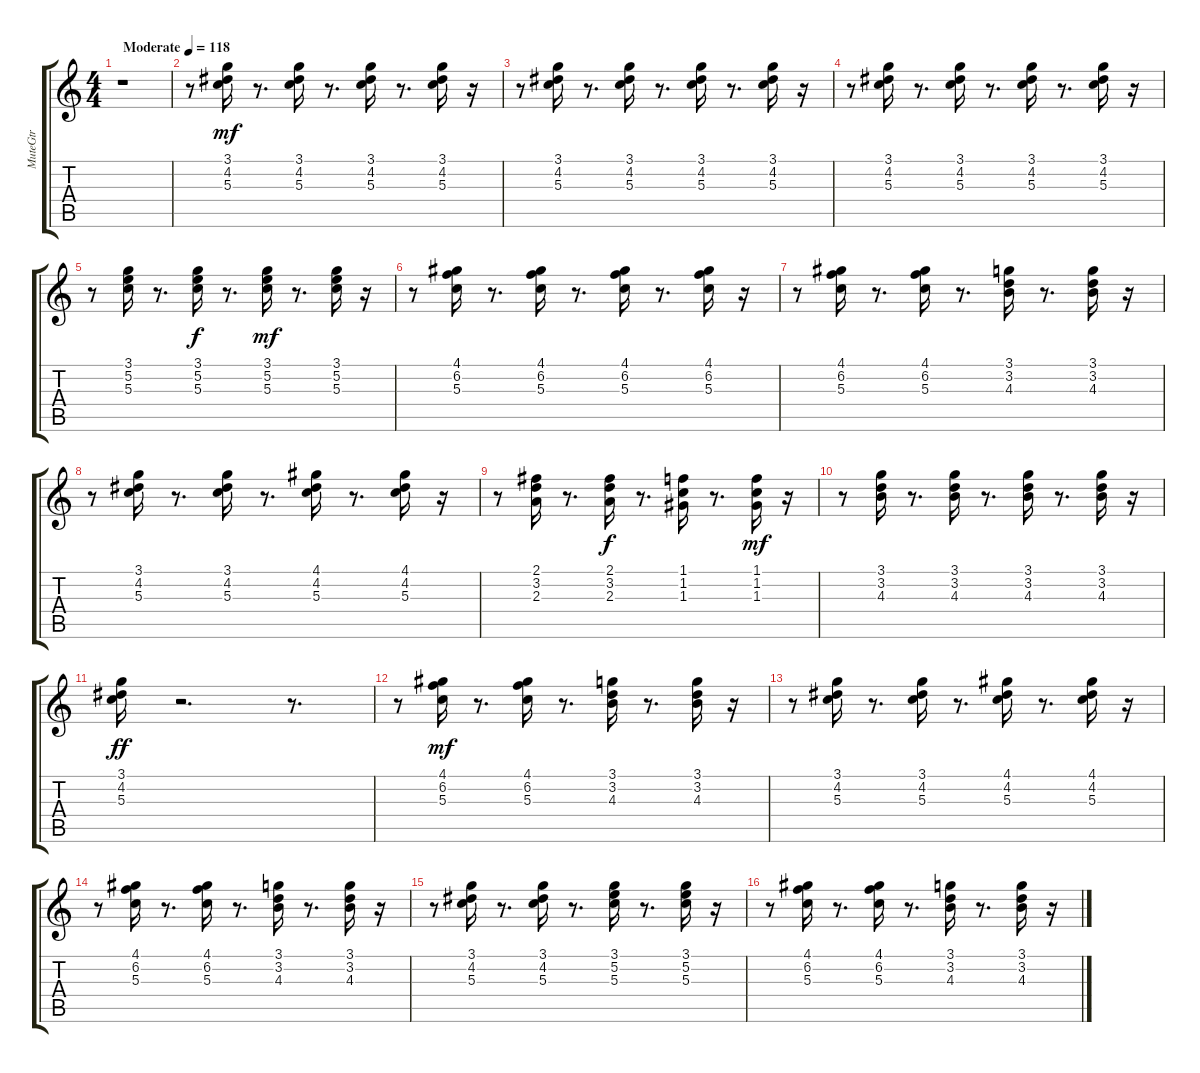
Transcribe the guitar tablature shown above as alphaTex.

\track ("MuteGtr" "MuteGtr") {instrument electricguitarmuted}
\staff {score tabs}
\tuning (E4 B3 G3 D3 A2 E2) {hide}
\ts (4 4)
\tempo (118 "Moderate")
\clef g2
\ks c
r.1{dy mf instrument electricguitarmuted} |
r.8 (3.1 4.2 5.3).16 r.8{d} (3.1 4.2 5.3).16 r.8{d} (3.1 4.2 5.3).16 r.8{d} (3.1 4.2 5.3).16 r.16 |
r.8 (3.1 4.2 5.3).16 r.8{d} (3.1 4.2 5.3).16 r.8{d} (3.1 4.2 5.3).16 r.8{d} (3.1 4.2 5.3).16 r.16 |
r.8 (3.1 4.2 5.3).16 r.8{d} (3.1 4.2 5.3).16 r.8{d} (3.1 4.2 5.3).16 r.8{d} (3.1 4.2 5.3).16 r.16 |
r.8 (3.1 5.2 5.3).16 r.8{d} (3.1 5.2 5.3).16{dy f} r.8{d} (3.1 5.2 5.3).16{dy mf} r.8{d} (3.1 5.2 5.3).16 r.16 |
r.8 (4.1 6.2 5.3).16 r.8{d} (4.1 6.2 5.3).16 r.8{d} (4.1 6.2 5.3).16 r.8{d} (4.1 6.2 5.3).16 r.16 |
r.8 (4.1 6.2 5.3).16 r.8{d} (4.1 6.2 5.3).16 r.8{d} (3.1 3.2 4.3).16 r.8{d} (3.1 3.2 4.3).16 r.16 |
r.8 (3.1 4.2 5.3).16 r.8{d} (3.1 4.2 5.3).16 r.8{d} (4.1 4.2 5.3).16 r.8{d} (4.1 4.2 5.3).16 r.16 |
r.8 (2.1 3.2 2.3).16 r.8{d} (2.1 3.2 2.3).16{dy f} r.8{d} (1.1 1.2 1.3).16 r.8{d} (1.1 1.2 1.3).16{dy mf} r.16 |
r.8 (3.1 3.2 4.3).16 r.8{d} (3.1 3.2 4.3).16 r.8{d} (3.1 3.2 4.3).16 r.8{d} (3.1 3.2 4.3).16 r.16 |
(3.1 4.2 5.3).16{dy ff} r.2{d} r.8{d} |
r.8 (4.1 6.2 5.3).16{dy mf} r.8{d} (4.1 6.2 5.3).16 r.8{d} (3.1 3.2 4.3).16 r.8{d} (3.1 3.2 4.3).16 r.16 |
r.8 (3.1 4.2 5.3).16 r.8{d} (3.1 4.2 5.3).16 r.8{d} (4.1 4.2 5.3).16 r.8{d} (4.1 4.2 5.3).16 r.16 |
r.8 (4.1 6.2 5.3).16 r.8{d} (4.1 6.2 5.3).16 r.8{d} (3.1 3.2 4.3).16 r.8{d} (3.1 3.2 4.3).16 r.16 |
r.8 (3.1 4.2 5.3).16 r.8{d} (3.1 4.2 5.3).16 r.8{d} (3.1 5.2 5.3).16 r.8{d} (3.1 5.2 5.3).16 r.16 |
r.8 (4.1 6.2 5.3).16 r.8{d} (4.1 6.2 5.3).16 r.8{d} (3.1 3.2 4.3).16 r.8{d} (3.1 3.2 4.3).16 r.16
